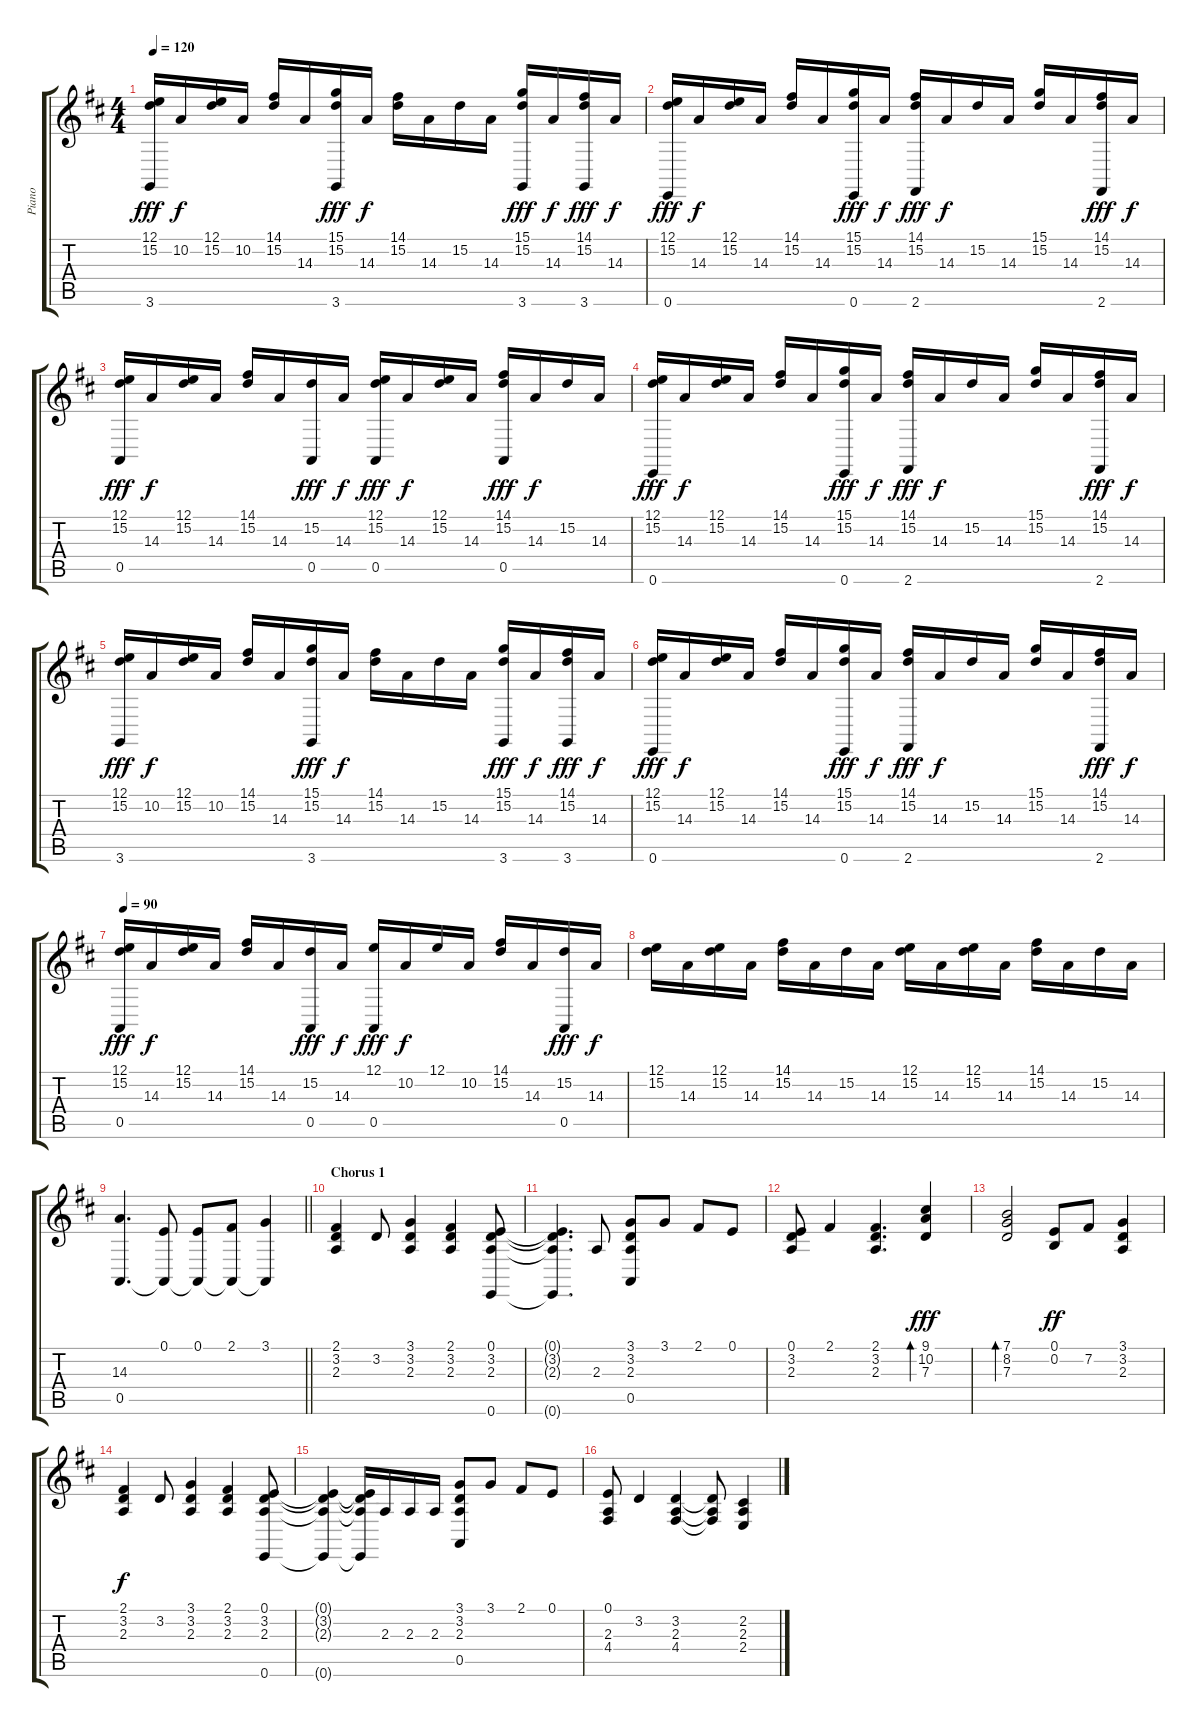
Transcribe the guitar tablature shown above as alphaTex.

\track ("Piano" "Piano") {instrument brightacousticpiano}
\staff {score tabs}
\tuning (E4 B3 G3 D3 A2 E2) {hide}
\ts (4 4)
\tempo 120
\clef g2
\ks d
(12.1 15.2 3.6).16{dy fff} 10.2.16{dy f} (12.1 15.2).16 10.2.16 (14.1 15.2).16 14.3.16 (15.1 15.2 3.6).16{dy fff} 14.3.16{dy f} (14.1 15.2).16 14.3.16 15.2.16 14.3.16 (15.1 15.2 3.6).16{dy fff} 14.3.16{dy f} (14.1 15.2 3.6).16{dy fff} 14.3.16{dy f} |
(12.1 15.2 0.6).16{dy fff} 14.3.16{dy f} (12.1 15.2).16 14.3.16 (14.1 15.2).16 14.3.16 (15.1 15.2 0.6).16{dy fff} 14.3.16{dy f} (14.1 15.2 2.6).16{dy fff} 14.3.16{dy f} 15.2.16 14.3.16 (15.1 15.2).16 14.3.16 (14.1 15.2 2.6).16{dy fff} 14.3.16{dy f} |
(12.1 15.2 0.5).16{dy fff} 14.3.16{dy f} (12.1 15.2).16 14.3.16 (14.1 15.2).16 14.3.16 (15.2 0.5).16{dy fff} 14.3.16{dy f} (12.1 15.2 0.5).16{dy fff} 14.3.16{dy f} (12.1 15.2).16 14.3.16 (14.1 15.2 0.5).16{dy fff} 14.3.16{dy f} 15.2.16 14.3.16 |
(12.1 15.2 0.6).16{dy fff} 14.3.16{dy f} (12.1 15.2).16 14.3.16 (14.1 15.2).16 14.3.16 (15.1 15.2 0.6).16{dy fff} 14.3.16{dy f} (14.1 15.2 2.6).16{dy fff} 14.3.16{dy f} 15.2.16 14.3.16 (15.1 15.2).16 14.3.16 (14.1 15.2 2.6).16{dy fff} 14.3.16{dy f} |
(12.1 15.2 3.6).16{dy fff} 10.2.16{dy f} (12.1 15.2).16 10.2.16 (14.1 15.2).16 14.3.16 (15.1 15.2 3.6).16{dy fff} 14.3.16{dy f} (14.1 15.2).16 14.3.16 15.2.16 14.3.16 (15.1 15.2 3.6).16{dy fff} 14.3.16{dy f} (14.1 15.2 3.6).16{dy fff} 14.3.16{dy f} |
(12.1 15.2 0.6).16{dy fff} 14.3.16{dy f} (12.1 15.2).16 14.3.16 (14.1 15.2).16 14.3.16 (15.1 15.2 0.6).16{dy fff} 14.3.16{dy f} (14.1 15.2 2.6).16{dy fff} 14.3.16{dy f} 15.2.16 14.3.16 (15.1 15.2).16 14.3.16 (14.1 15.2 2.6).16{dy fff} 14.3.16{dy f} |
\tempo 90
(12.1 15.2 0.5).16{dy fff} 14.3.16{dy f} (12.1 15.2).16 14.3.16 (14.1 15.2).16 14.3.16 (15.2 0.5).16{dy fff} 14.3.16{dy f} (12.1 0.5).16{dy fff} 10.2.16{dy f} 12.1.16 10.2.16 (14.1 15.2).16 14.3.16 (15.2 0.5).16{dy fff} 14.3.16{dy f} |
(12.1 15.2).16 14.3.16 (12.1 15.2).16 14.3.16 (14.1 15.2).16 14.3.16 15.2.16 14.3.16 (12.1 15.2).16 14.3.16 (12.1 15.2).16 14.3.16 (14.1 15.2).16 14.3.16 15.2.16 14.3.16 |
\barLineRight lightlight
(14.3 0.5).4{d} (0.1 0.5{t}).8 (0.1 0.5{t}).8 (2.1 0.5{t}).8 (3.1 0.5{t}).4 |
\section ("" "Chorus 1")
(2.1 3.2 2.3).4 3.2.8 (3.1 3.2 2.3).4 (2.1 3.2 2.3).4 (0.1 3.2 2.3 0.6).8 |
(0.1{t} 3.2{t} 2.3{t} 0.6{t}).4{d} 2.3.8 (3.1 3.2 2.3 0.5).8 3.1.8 2.1.8 0.1.8 |
(0.1 3.2 2.3).8 2.1.4 (2.1 3.2 2.3).4{d} (9.1 10.2 7.3).4{bd 240 dy fff} |
(7.1 8.2 7.3).2{bd 240} (0.1 0.2).8{dy ff} 7.2.8 (3.1 3.2 2.3).4 |
(2.1 3.2 2.3).4{dy f} 3.2.8 (3.1 3.2 2.3).4 (2.1 3.2 2.3).4 (0.1 3.2 2.3 0.6).8 |
(0.1{t} 3.2{t} 2.3{t} 0.6{t}).4 (0.1{t} 3.2{t} 2.3{t} 0.6{t}).16 2.3.16 2.3.16 2.3.16 (3.1 3.2 2.3 0.5).8 3.1.8 2.1.8 0.1.8 |
(0.1 2.3 4.4).8 3.2.4 (3.2 2.3 4.4).4 (3.2{t} 2.3{t} 4.4{t}).8 (2.2 2.3 2.4).4
